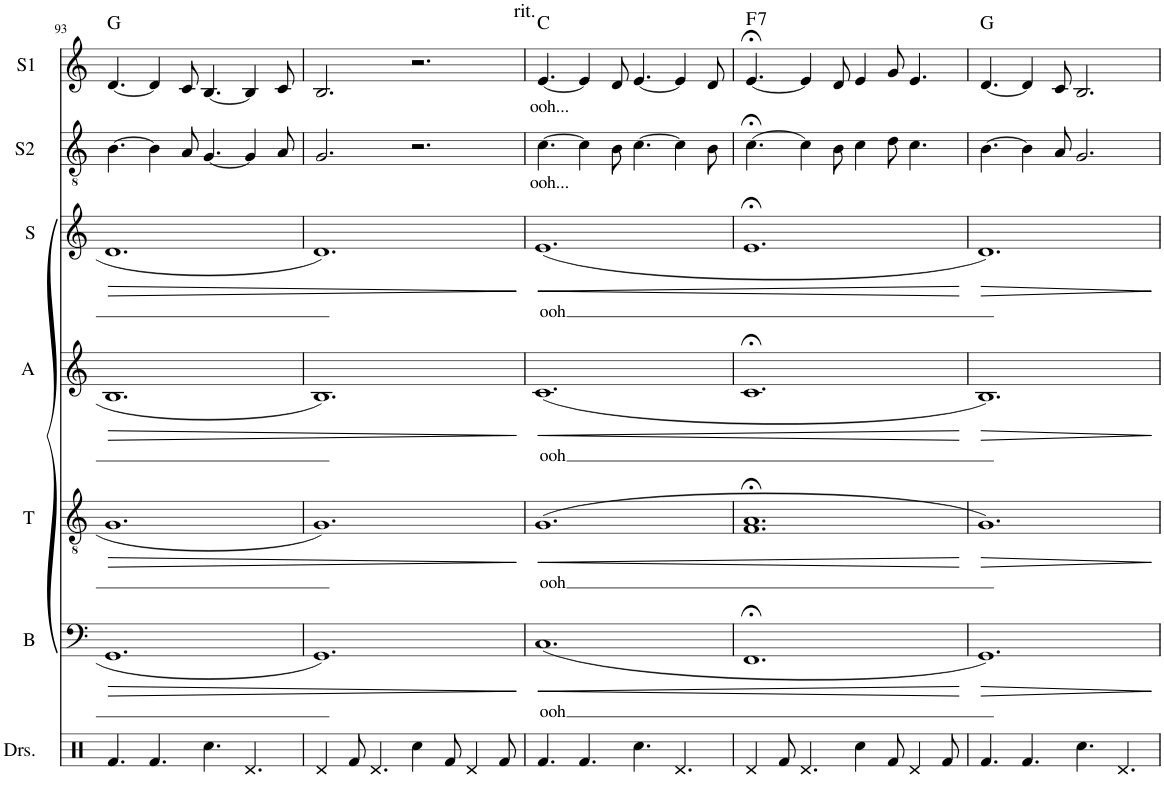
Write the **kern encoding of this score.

**kern	**kern	**text	**dynam	**kern	**text	**dynam	**kern	**text	**dynam	**kern	**text	**dynam	**kern	**text	**kern	**text	**harte
*part7	*part6	*part6	*part6	*part5	*part5	*part5	*part4	*part4	*part4	*part3	*part3	*part3	*part2	*part2	*part1	*part1	*part1
*staff7	*staff6	*staff6	*staff6	*staff5	*staff5	*staff5	*staff4	*staff4	*staff4	*staff3	*staff3	*staff3	*staff2	*staff2	*staff1	*staff1	*
*I"Drumset	*I"Bass	*	*	*I"Tenor	*	*	*I"Alto	*	*	*I"Soprano	*	*	*I"Solo 2	*	*I"Solo 1	*	*
*I'Drs.	*I'B	*	*	*I'T	*	*	*I'A	*	*	*I'S	*	*	*I'S2	*	*I'S1	*	*
!!LO:PB:g=z
*clefX	*clefF4	*	*	*clefGv2	*	*	*clefG2	*	*	*clefG2	*	*	*clefGv2	*	*clefG2	*	*
*k[]	*k[]	*	*	*k[]	*	*	*k[]	*	*	*k[]	*	*	*k[]	*	*k[]	*	*
*M12/8	*M12/8	*	*	*M12/8	*	*	*M12/8	*	*	*M12/8	*	*	*M12/8	*	*M12/8	*	*
=93	=93	=93	=93	=93	=93	=93	=93	=93	=93	=93	=93	=93	=93	=93	=93	=93	=93
!	!	!	!LO:HP:b	!	!	!LO:HP:b	!	!	!LO:HP:b	!	!	!LO:HP:b	!	!	!	!	!
4.Rf/	1.GG	.	>	1.G	.	>	1.B	.	>	1.d	.	>	[4.B\	.	[4.d/	.	G:maj
4.Rf/	.	.	.	.	.	.	.	.	.	.	.	.	4B\]	.	4d/]	.	.
.	.	.	.	.	.	.	.	.	.	.	.	.	8A/	.	8c/	.	.
4.Rcc\	.	.	.	.	.	.	.	.	.	.	.	.	[4.G/	.	[4.B/	.	.
4.Rd/	.	.	.	.	.	.	.	.	.	.	.	.	4G/]	.	4B/]	.	.
.	.	.	.	.	.	.	.	.	.	.	.	.	8A/	.	8c/	.	.
=94	=94	=94	=94	=94	=94	=94	=94	=94	=94	=94	=94	=94	=94	=94	=94	=94	=94
4Rd/	1.GG	.	.	1.G	.	.	1.B	.	.	1.d	.	.	2.G/	.	2.B/	.	.
8Rf/	.	.	.	.	.	.	.	.	.	.	.	.	.	.	.	.	.
4.Rd/	.	.	.	.	.	.	.	.	.	.	.	.	.	.	.	.	.
4Rcc\	.	.	.	.	.	.	.	.	.	.	.	.	2.r	.	2.r	.	.
8Rf/	.	.	.	.	.	.	.	.	.	.	.	.	.	.	.	.	.
4Rd/	.	.	.	.	.	.	.	.	.	.	.	.	.	.	.	.	.
8Rf/	.	.	.	.	.	.	.	.	.	.	.	.	.	.	.	.	.
.	.	.	]	.	.	]	.	.	]	.	.	]	.	.	.	.	.
=95	=95	=95	=95	=95	=95	=95	=95	=95	=95	=95	=95	=95	=95	=95	=95	=95	=95
!	!	!	!	!	!	!	!	!	!	!	!	!	!	!	!LO:TX:a:t=rit.	!	!
!	!	!LO:LY:b	!LO:HP:b	!	!LO:LY:b	!LO:HP:b	!	!LO:LY:b	!LO:HP:b	!	!LO:LY:b	!LO:HP:b	!	!LO:LY:b	!	!LO:LY:b	!
4.Rf/	(1.C	ooh	<	(1.G	ooh	<	(1.c	ooh	<	(1.e	ooh	<	[4.c\	ooh...	[4.e/	ooh...	C:maj
4.Rf/	.	.	.	.	.	.	.	.	.	.	.	.	4c\]	.	4e/]	.	.
.	.	.	.	.	.	.	.	.	.	.	.	.	8B\	.	8d/	.	.
4.Rcc\	.	.	.	.	.	.	.	.	.	.	.	.	[4.c\	.	[4.e/	.	.
4.Rd/	.	.	.	.	.	.	.	.	.	.	.	.	4c\]	.	4e/]	.	.
.	.	.	.	.	.	.	.	.	.	.	.	.	8B\	.	8d/	.	.
=96	=96	=96	=96	=96	=96	=96	=96	=96	=96	=96	=96	=96	=96	=96	=96	=96	=96
*	*	*	*	*^	*	*	*	*	*	*	*	*	*	*	*	*	*
!	!	!	!	!	!	!	!	!	!	!	!	!	!	!	!	!	!	!LO:H:kt=7
4Rd/	1.FF;<	.	.	1.A;<	1.F	.	.	1.c;<	.	.	1.e;<	.	.	[4.c;<\	.	[4.en;</	.	F:7
8Rf/	.	.	.	.	.	.	.	.	.	.	.	.	.	.	.	.	.	.
4.Rd/	.	.	.	.	.	.	.	.	.	.	.	.	.	4c\]	.	4e/]	.	.
.	.	.	.	.	.	.	.	.	.	.	.	.	.	8B\	.	8d/	.	.
4Rcc\	.	.	.	.	.	.	.	.	.	.	.	.	.	4c\	.	4e/	.	.
8Rf/	.	.	.	.	.	.	.	.	.	.	.	.	.	8d\	.	8g/	.	.
4Rd/	.	.	.	.	.	.	.	.	.	.	.	.	.	4.c\	.	4.e/	.	.
8Rf/	.	.	.	.	.	.	.	.	.	.	.	.	.	.	.	.	.	.
*	*	*	*	*v	*v	*	*	*	*	*	*	*	*	*	*	*	*	*
.	.	.	[	.	.	[	.	.	[	.	.	[	.	.	.	.	.
=97	=97	=97	=97	=97	=97	=97	=97	=97	=97	=97	=97	=97	=97	=97	=97	=97	=97
!	!	!	!LO:HP:b	!	!	!LO:HP:b	!	!	!LO:HP:b	!	!	!LO:HP:b	!	!	!	!	!
4.Rf/	1.GG)	.	>	1.G)	.	>	1.B)	.	>	1.d)	.	>	[4.B\	.	[4.d/	.	G:maj
4.Rf/	.	.	.	.	.	.	.	.	.	.	.	.	4B\]	.	4d/]	.	.
.	.	.	.	.	.	.	.	.	.	.	.	.	8A/	.	8c/	.	.
4.Rcc\	.	.	.	.	.	.	.	.	.	.	.	.	2.G/	.	2.B/	.	.
4.Rd/	.	.	.	.	.	.	.	.	.	.	.	.	.	.	.	.	.
.	.	.	]	.	.	]	.	.	]	.	.	]	.	.	.	.	.
=	=	=	=	=	=	=	=	=	=	=	=	=	=	=	=	=	=
*-	*-	*-	*-	*-	*-	*-	*-	*-	*-	*-	*-	*-	*-	*-	*-	*-	*-
